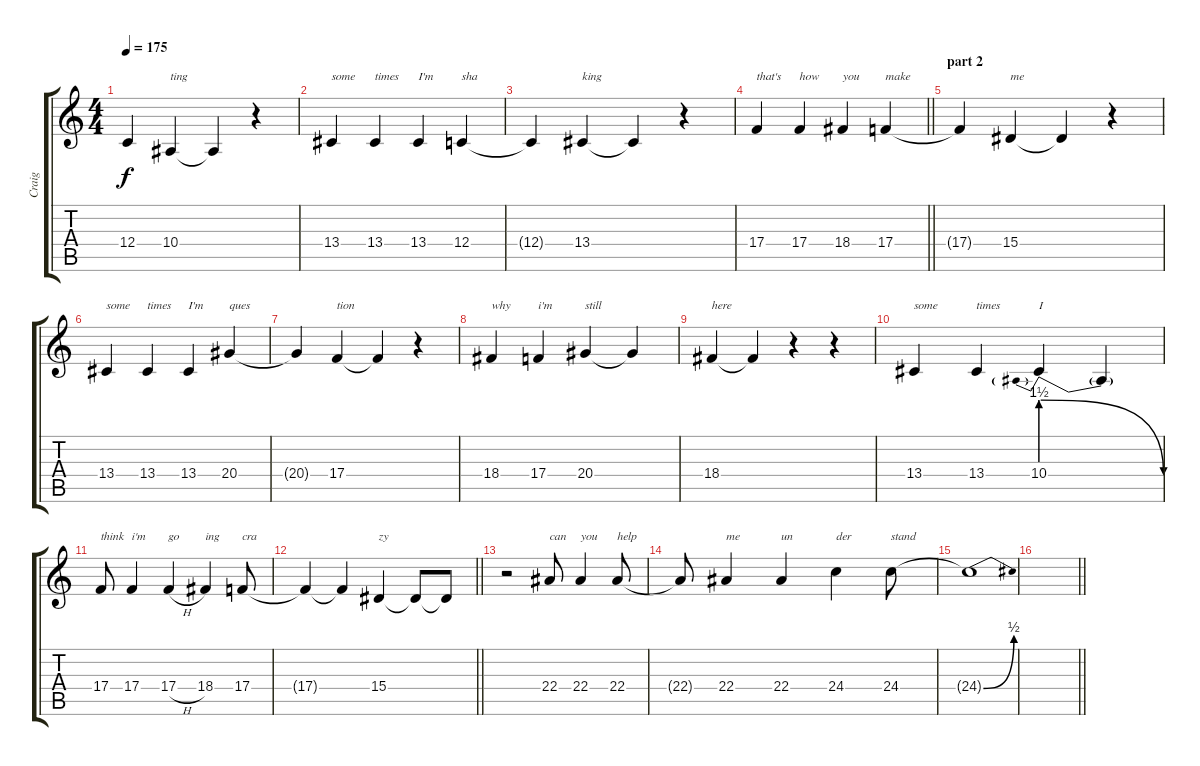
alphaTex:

\track ("Craig" "Craig") {instrument voiceoohs}
\staff {score tabs}
\tuning (D4 A3 F3 C3 G2 C2) {hide}
\ts (4 4)
\tempo 175
\clef g2
\ks c
12.4{t}.4{dy f} 10.4.4{txt "ting"} 10.4{t}.4 r.4 |
13.4.4{txt "some"} 13.4.4{txt "times"} 13.4.4{txt "I'm"} 12.4.4{txt "sha"} |
12.4{t}.4 13.4.4{txt "king"} 13.4{t}.4 r.4 |
\barLineRight lightlight
17.4.4{txt "that's"} 17.4.4{txt "how"} 18.4.4{txt "you"} 17.4.4{txt "make"} |
\section ("" "part 2")
17.4{t}.4 15.4.4{txt "me"} 15.4{t}.4 r.4 |
13.4.4{txt "some"} 13.4.4{txt "times"} 13.4.4{txt "I'm"} 20.4.4{txt "ques"} |
20.4{t}.4 17.4.4{txt "tion"} 17.4{t}.4 r.4 |
18.4.4{txt "why"} 17.4.4{txt "i'm"} 20.4.4{txt "still"} 20.4{t}.4 |
18.4.4{txt "here"} 18.4{t}.4 r.4 r.4 |
13.4.4{txt "some"} 13.4.4{txt "times"} 10.4{be (prebendrelease 0 6 60 0)}.4{txt "I"} 10.4{t}.4 |
17.4.8{txt "think"} 17.4.4{txt "i'm"} 17.4{h}.4{txt "go"} 18.4.4{txt "ing"} 17.4.8{txt "cra"} |
\barLineRight lightlight
17.4{t}.4 17.4{t}.4 15.4.4{txt "zy"} 15.4{t}.8 15.4{t}.8 |
r.2 22.4.8{txt "can"} 22.4.4{txt "you"} 22.4.8{txt "help"} |
22.4{t}.8 22.4.4{txt "me"} 22.4.4{txt "un"} 24.4.4{txt "der"} 24.4.8{txt "stand"} |
24.4{be (bend 0 0 60 2) t}.1 |
\barLineRight lightlight
